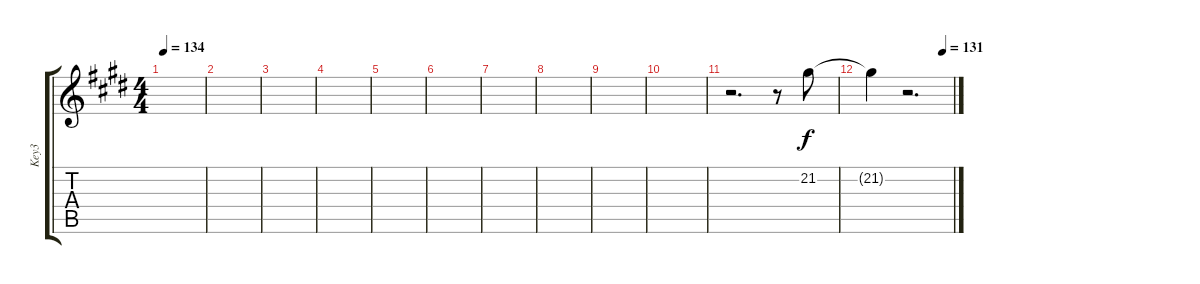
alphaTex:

\track ("Key3" "Key3") {instrument fx4atmosphere}
\staff {score tabs}
\tuning (E4 B3 G3 D3 A2 E2) {hide}
\ts (4 4)
\tempo 134
\clef g2
\ks e
|
|
|
|
|
|
|
|
|
|
r.2{d} r.8 21.2.8 |
\tempo (131 0.875)
21.2{t}.4 r.2{d}
